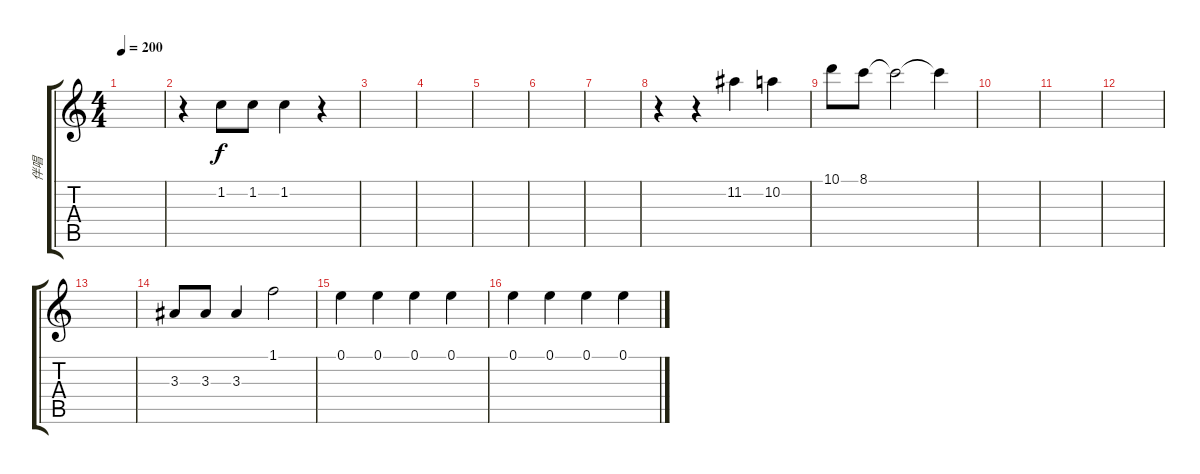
\track ("伴唱" "伴唱") {instrument distortionguitar}
\staff {score tabs}
\tuning (E4 B3 G3 D3 A2 E2) {hide}
\ts (4 4)
\tempo 200
\clef g2
\ks c
|
r.4 1.2.8 1.2.8 1.2.4 r.4 |
|
|
|
|
|
r.4 r.4 11.2.4 10.2.4 |
10.1.8 8.1.8 8.1{t}.2 8.1{t}.4 |
|
|
|
|
3.3.8 3.3.8 3.3.4 1.1.2 |
0.1.4 0.1.4 0.1.4 0.1.4 |
0.1.4 0.1.4 0.1.4 0.1.4
